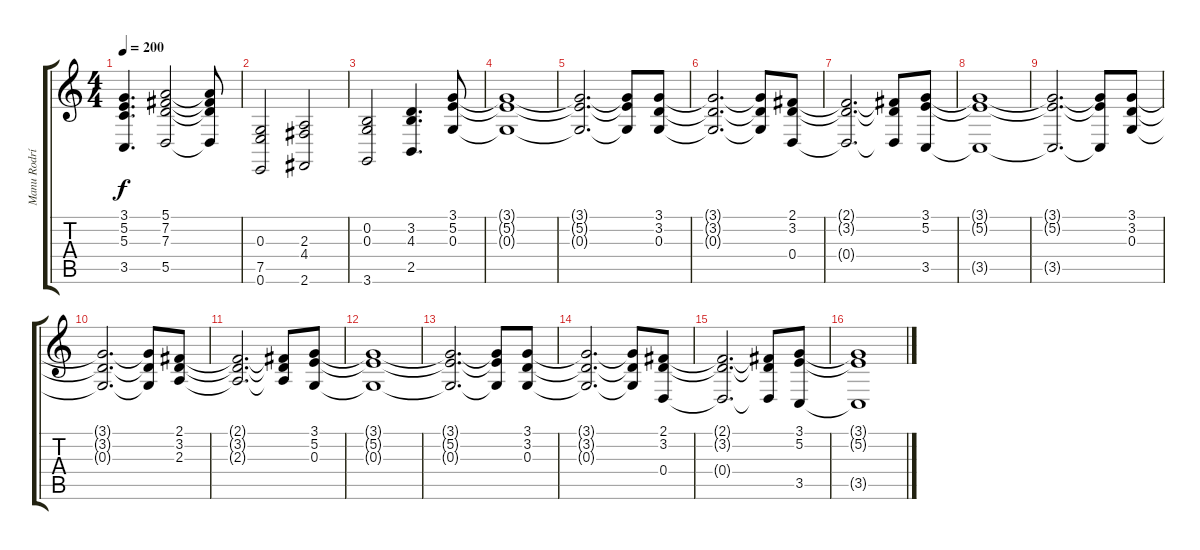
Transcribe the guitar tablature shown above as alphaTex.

\track ("Manu Rodríguez" "Manu Rodrí") {instrument synthstrings1}
\staff {score tabs}
\tuning (E4 B3 G3 D3 A2 E2) {hide}
\ts (4 4)
\tempo 200
\clef g2
\ks c
(3.1{t} 5.2{t} 5.3{t} 3.5{t}).4{d dy f} (5.1 7.2 7.3 5.5).2 (5.1{t} 7.2{t} 7.3{t} 5.5{t}).8 |
(0.3 7.5 0.6).2 (2.3 4.4 2.6).2 |
(0.2 0.3 3.6).2 (3.2 4.3 2.5).4{d} (3.1 5.2 0.3).8 |
(3.1{t} 5.2{t} 0.3{t}).1 |
(3.1{t} 5.2{t} 0.3{t}).2{d} (3.1{t} 5.2{t} 0.3{t}).8 (3.1 3.2 0.3).8 |
(3.1{t} 3.2{t} 0.3{t}).2{d} (3.1{t} 3.2{t} 0.3{t}).8 (2.1 3.2 0.4).8 |
(2.1{t} 3.2{t} 0.4{t}).2{d} (2.1{t} 3.2{t} 0.4{t}).8 (3.1 5.2 3.5).8 |
(3.1{t} 5.2{t} 3.5{t}).1 |
(3.1{t} 5.2{t} 3.5{t}).2{d} (3.1{t} 5.2{t} 3.5{t}).8 (3.1 3.2 0.3).8 |
(3.1{t} 3.2{t} 0.3{t}).2{d} (3.1{t} 3.2{t} 0.3{t}).8 (2.1 3.2 2.3).8 |
(2.1{t} 3.2{t} 2.3{t}).2{d} (2.1{t} 3.2{t} 2.3{t}).8 (3.1 5.2 0.3).8 |
(3.1{t} 5.2{t} 0.3{t}).1 |
(3.1{t} 5.2{t} 0.3{t}).2{d} (3.1{t} 5.2{t} 0.3{t}).8 (3.1 3.2 0.3).8 |
(3.1{t} 3.2{t} 0.3{t}).2{d} (3.1{t} 3.2{t} 0.3{t}).8 (2.1 3.2 0.4).8 |
(2.1{t} 3.2{t} 0.4{t}).2{d} (2.1{t} 3.2{t} 0.4{t}).8 (3.1 5.2 3.5).8 |
(3.1{t} 5.2{t} 3.5{t}).1
